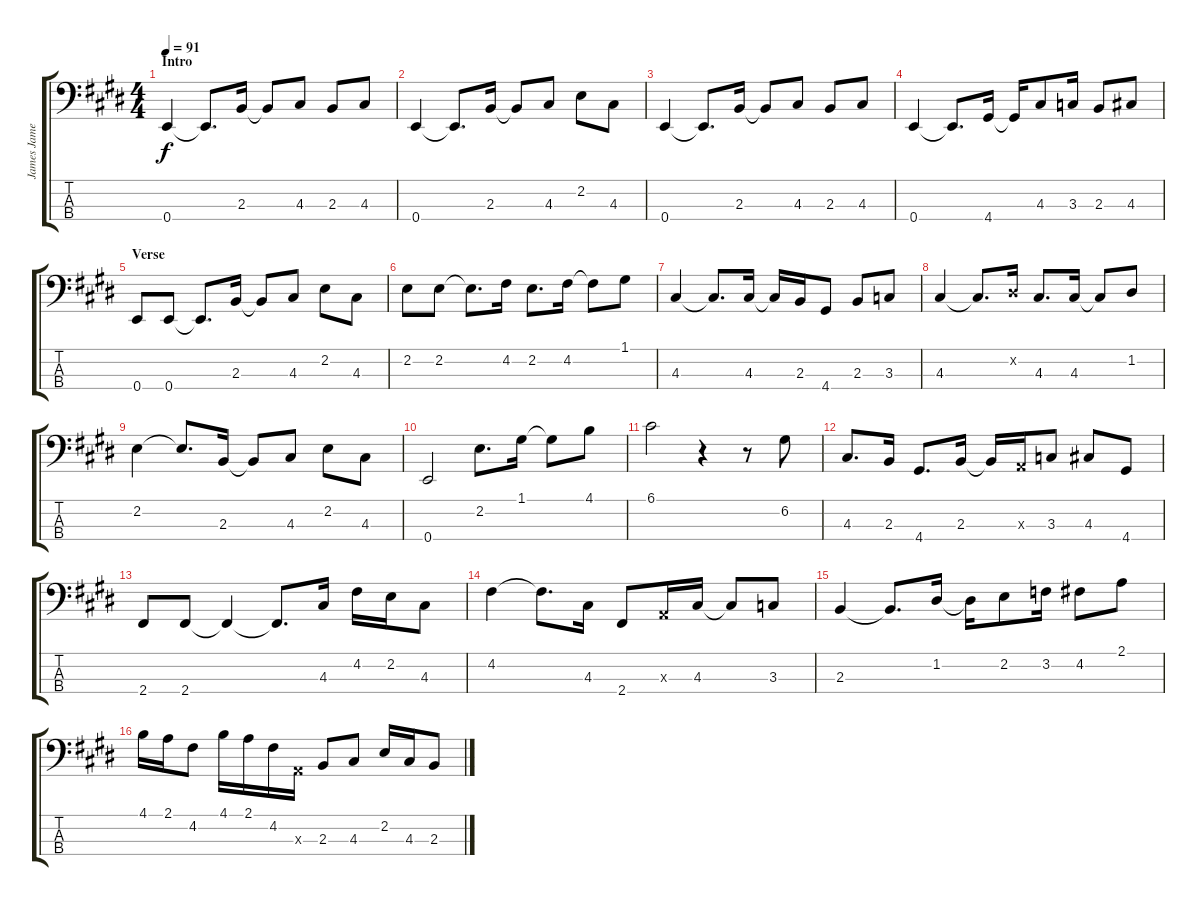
\track ("James Jamerson" "James Jame") {instrument electricbassfinger}
\staff {score tabs}
\tuning (G2 D2 A1 E1) {hide}
\ts (4 4)
\section ("" "Intro")
\tempo 91
\clef f4
\ks e
0.4.4{dy f instrument electricbassfinger} 0.4{t}.8{d} 2.3.16 2.3{t}.8 4.3.8 2.3.8 4.3.8 |
0.4.4 0.4{t}.8{d} 2.3.16 2.3{t}.8 4.3.8 2.2.8 4.3.8 |
0.4.4 0.4{t}.8{d} 2.3.16 2.3{t}.8 4.3.8 2.3.8 4.3.8 |
0.4.4 0.4{t}.8{d} 4.4.16 4.4{t}.16 4.3.8 3.3.16 2.3.8 4.3.8 |
\section ("" "Verse")
0.4.8 0.4.8 0.4{t}.8{d} 2.3.16 2.3{t}.8 4.3.8 2.2.8 4.3.8 |
2.2.8 2.2.8 2.2{t}.8{d} 4.2.16 2.2.8{d} 4.2.16 4.2{t}.8 1.1.8 |
4.3.4 4.3{t}.8{d} 4.3.16 4.3{t}.16 2.3.16 4.4.8 2.3.8 3.3.8 |
4.3.4 4.3{t}.8{d} 1.2{x}.16 4.3.8{d} 4.3.16 4.3{t}.8 1.2.8 |
2.2.4 2.2{t}.8{d} 2.3.16 2.3{t}.8 4.3.8 2.2.8 4.3.8 |
0.4.2 2.2.8{d} 1.1.16 1.1{t}.8 4.1.8 |
6.1.2 r.4 r.8 6.2.8 |
4.3.8{d} 2.3.16 4.4.8{d} 2.3.16 2.3{t}.16 0.3{x}.16 3.3.8 4.3.8 4.4.8 |
2.4.8 2.4.8 2.4{t}.4 2.4{t}.8{d} 4.3.16 4.2.16 2.2.16 4.3.8 |
4.2.4 4.2{t}.8{d} 4.3.16 2.4.8 0.3{x}.16 4.3.16 4.3{t}.8 3.3.8 |
2.3.4 2.3{t}.8{d} 1.2.16 1.2{t}.16 2.2.8 3.2.16 4.2.8 2.1.8 |
4.1.16 2.1.16 4.2.8 4.1.16 2.1.16 4.2.16 0.3{x}.16 2.3.8 4.3.8 2.2.16 4.3.16 2.3.8
